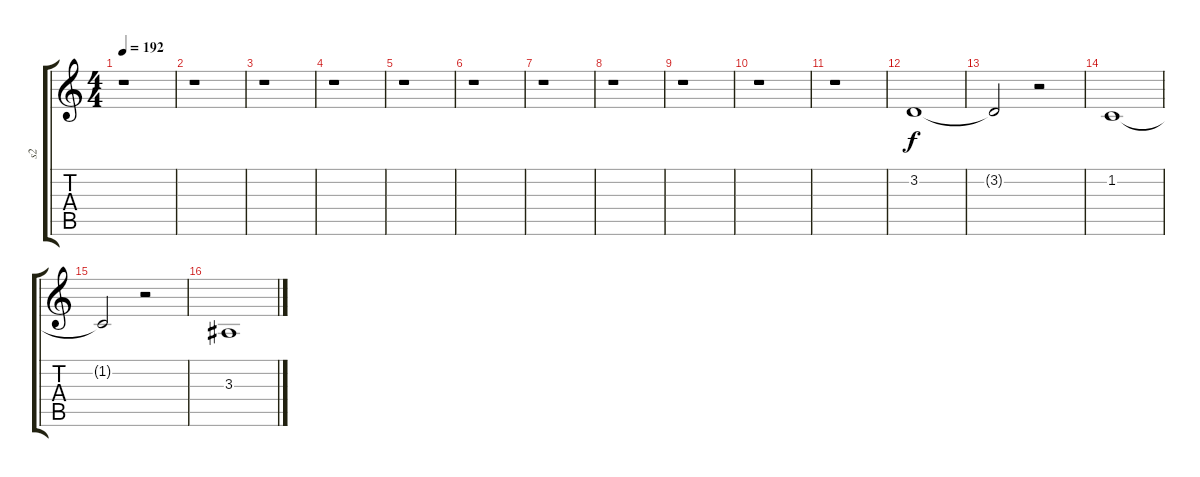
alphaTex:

\track ("s2" "s2") {instrument fx2soundtrack}
\staff {score tabs}
\tuning (E4 B3 G3 D3 A2 E2) {hide}
\ts (4 4)
\tempo 192
\clef g2
\ks c
r.1{dy f} |
r.1 |
r.1 |
r.1 |
r.1 |
r.1 |
r.1 |
r.1 |
r.1 |
r.1 |
r.1 |
3.2.1{volume 6 balance 8} |
3.2{t}.2 r.2 |
1.2.1 |
1.2{t}.2 r.2 |
3.3.1
